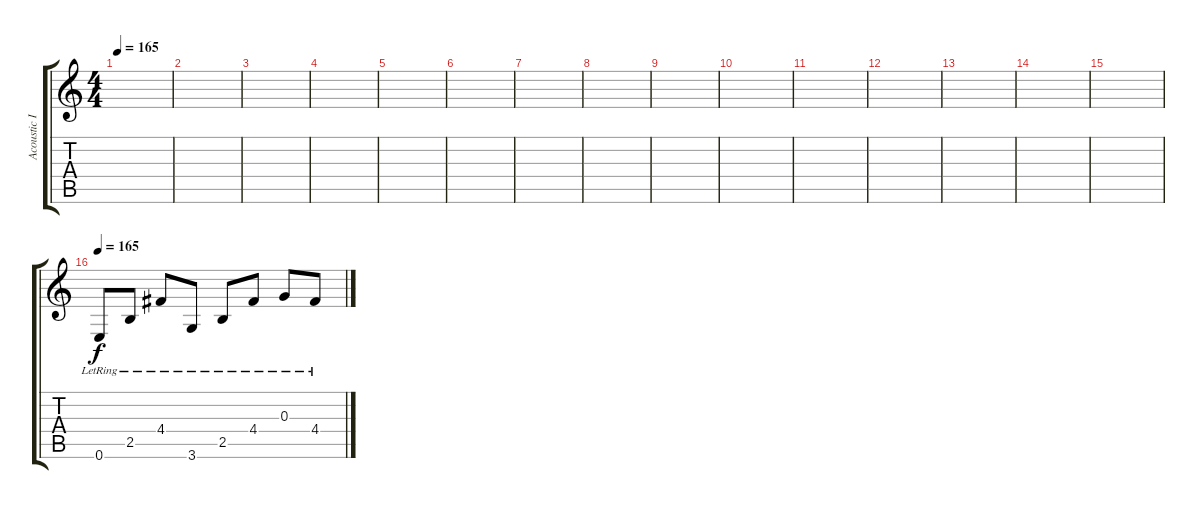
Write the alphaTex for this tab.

\track ("Acoustic I" "Acoustic I") {instrument acousticguitarsteel}
\staff {score tabs}
\tuning (E4 B3 G3 D3 A2 E2) {hide}
\ts (4 4)
\tempo 165
\clef g2
\ks c
|
|
|
|
|
|
|
|
|
|
|
|
|
|
|
\tempo 165
0.6{lr}.8 2.5{lr}.8 4.4{lr}.8 3.6{lr}.8 2.5{lr}.8 4.4{lr}.8 0.3{lr}.8 4.4{lr}.8
